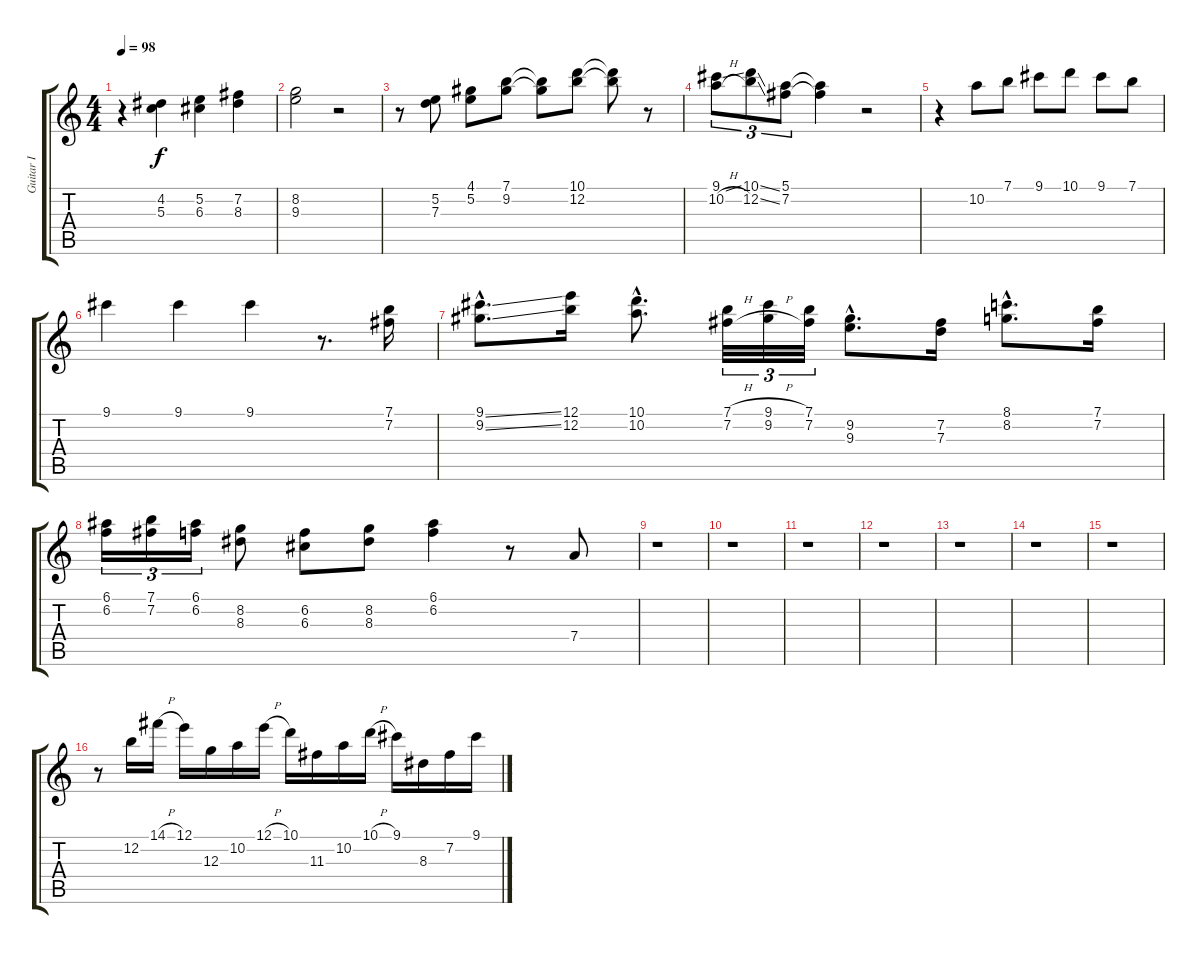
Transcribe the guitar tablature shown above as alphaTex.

\track ("Guitar I" "Guitar I") {instrument acousticguitarsteel}
\staff {score tabs}
\tuning (E4 B3 G3 D3 A2 E2) {hide}
\ts (4 4)
\tempo 98
\clef g2
\ks c
r.4{dy f instrument acousticguitarsteel} (4.2 5.3).4 (5.2 6.3).4 (7.2 8.3).4 |
(8.2 9.3).2 r.2 |
r.8 (5.2 7.3).8 (4.1 5.2).8 (7.1 9.2).8 (7.1{t} 9.2{t}).8 (10.1 12.2).8 (10.1{t} 12.2{t}).8 r.8 |
(9.1{ss} 10.2{h}).8{tu (3 2)} (10.1{ss} 12.2{ss}).8{tu (3 2)} (5.1 7.2).8{tu (3 2)} (5.1{t} 7.2{t}).4 r.2 |
r.4 10.2.8 7.1.8 9.1.8 10.1.8 9.1.8 7.1.8 |
9.1.4 9.1.4 9.1.4 r.8{d} (7.1 7.2).16 |
(9.1{ss hac} 9.2{ss hac}).8{d} (12.1 12.2).16 (10.1{hac} 10.2{hac}).8{d} (7.1{h} 7.2{h}).32{tu (3 2)} (9.1{h} 9.2{h}).32{tu (3 2)} (7.1 7.2).32{tu (3 2)} (9.2{hac} 9.3{hac}).8{d} (7.2 7.3).16 (8.1{hac} 8.2{hac}).8{d} (7.1 7.2).16 |
(6.1 6.2).16{tu (3 2)} (7.1 7.2).16{tu (3 2)} (6.1 6.2).16{tu (3 2)} (8.2 8.3).8 (6.2 6.3).8 (8.2 8.3).8 (6.1 6.2).4 r.8 7.4.8 |
r.1 |
r.1 |
r.1 |
r.1 |
r.1 |
r.1 |
r.1 |
r.8 12.2.16 14.1{h}.16 12.1.16 12.3.16 10.2.16 12.1{h}.16 10.1.16 11.3.16 10.2.16 10.1{h}.16 9.1.16 8.3.16 7.2.16 9.1{h}.16
